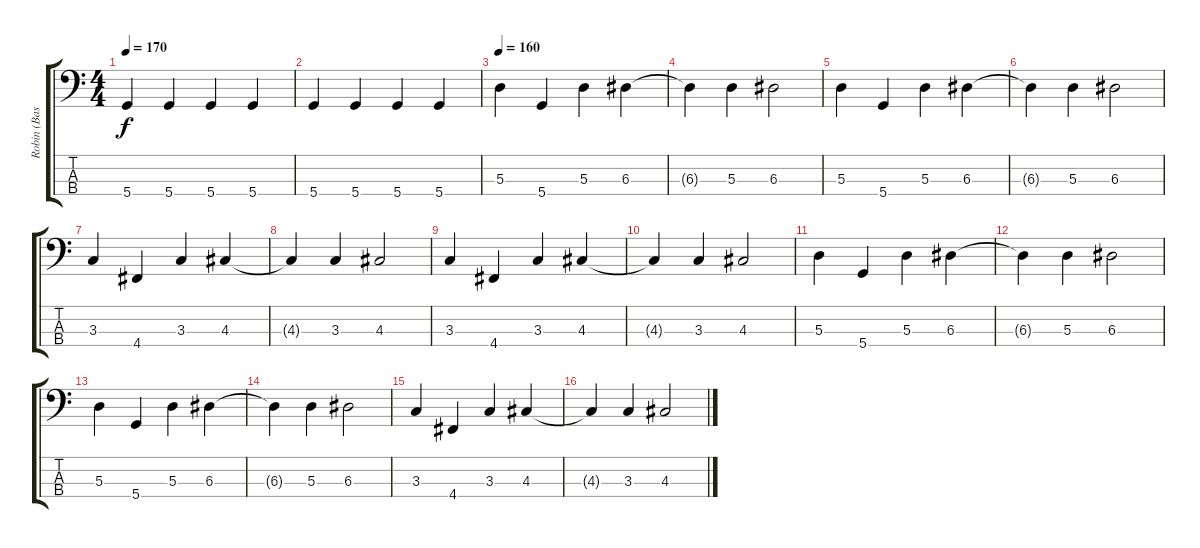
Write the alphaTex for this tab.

\track ("Robin (Bass)" "Robin (Bas") {instrument electricbassfinger}
\staff {score tabs}
\tuning (G2 D2 A1 D1) {hide}
\ts (4 4)
\tempo 170
\clef f4
\ks c
5.4.4{dy f} 5.4.4 5.4.4 5.4.4 |
5.4.4 5.4.4 5.4.4 5.4.4 |
\tempo 160
5.3.4 5.4.4 5.3.4 6.3.4 |
6.3{t}.4 5.3.4 6.3.2 |
5.3.4 5.4.4 5.3.4 6.3.4 |
6.3{t}.4 5.3.4 6.3.2 |
3.3.4 4.4.4 3.3.4 4.3.4 |
4.3{t}.4 3.3.4 4.3.2 |
3.3.4 4.4.4 3.3.4 4.3.4 |
4.3{t}.4 3.3.4 4.3.2 |
5.3.4 5.4.4 5.3.4 6.3.4 |
6.3{t}.4 5.3.4 6.3.2 |
5.3.4 5.4.4 5.3.4 6.3.4 |
6.3{t}.4 5.3.4 6.3.2 |
3.3.4 4.4.4 3.3.4 4.3.4 |
4.3{t}.4 3.3.4 4.3.2
